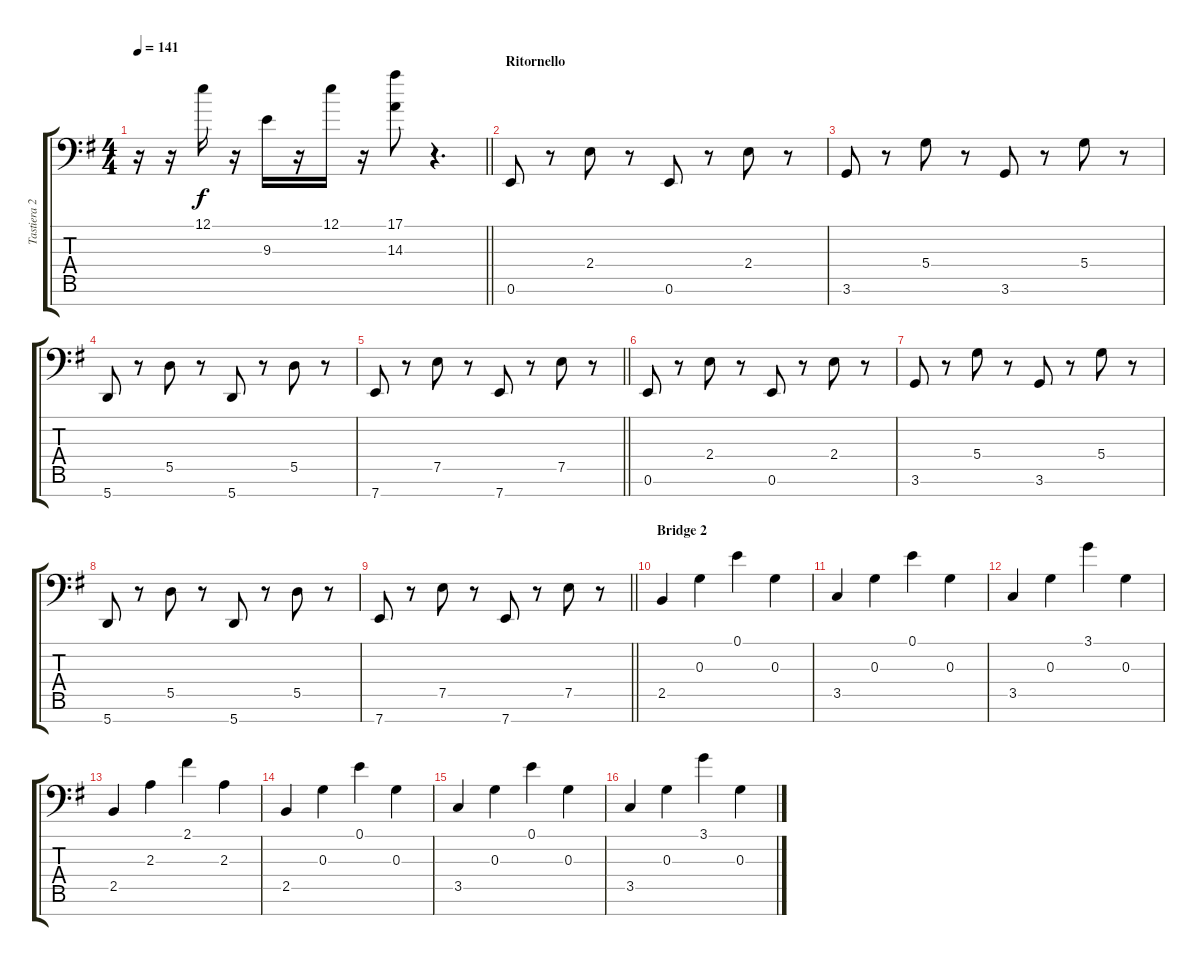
\track ("Tastiera 2" "Tastiera 2") {instrument synthbrass1}
\staff {score tabs}
\tuning (E4 B3 G3 D3 A2 E2 A1) {hide}
\ts (4 4)
\tempo 141
\clef f4
\barLineRight lightlight
\ks eminor
r.16{dy f} r.16 12.1.16 r.16 9.3.16 r.16 12.1.16 r.16 (17.1 14.3).8 r.4{d} |
\section ("" "Ritornello")
0.6.8 r.8 2.4.8 r.8 0.6.8 r.8 2.4.8 r.8 |
3.6.8 r.8 5.4.8 r.8 3.6.8 r.8 5.4.8 r.8 |
5.7.8 r.8 5.5.8 r.8 5.7.8 r.8 5.5.8 r.8 |
\barLineRight lightlight
7.7.8 r.8 7.5.8 r.8 7.7.8 r.8 7.5.8 r.8 |
0.6.8 r.8 2.4.8 r.8 0.6.8 r.8 2.4.8 r.8 |
3.6.8 r.8 5.4.8 r.8 3.6.8 r.8 5.4.8 r.8 |
5.7.8 r.8 5.5.8 r.8 5.7.8 r.8 5.5.8 r.8 |
\barLineRight lightlight
7.7.8 r.8 7.5.8 r.8 7.7.8 r.8 7.5.8 r.8 |
\section ("" "Bridge 2")
2.5.4 0.3.4 0.1.4 0.3.4 |
3.5.4 0.3.4 0.1.4 0.3.4 |
3.5.4 0.3.4 3.1.4 0.3.4 |
2.5.4 2.3.4 2.1.4 2.3.4 |
2.5.4 0.3.4 0.1.4 0.3.4 |
3.5.4 0.3.4 0.1.4 0.3.4 |
3.5.4 0.3.4 3.1.4 0.3.4
